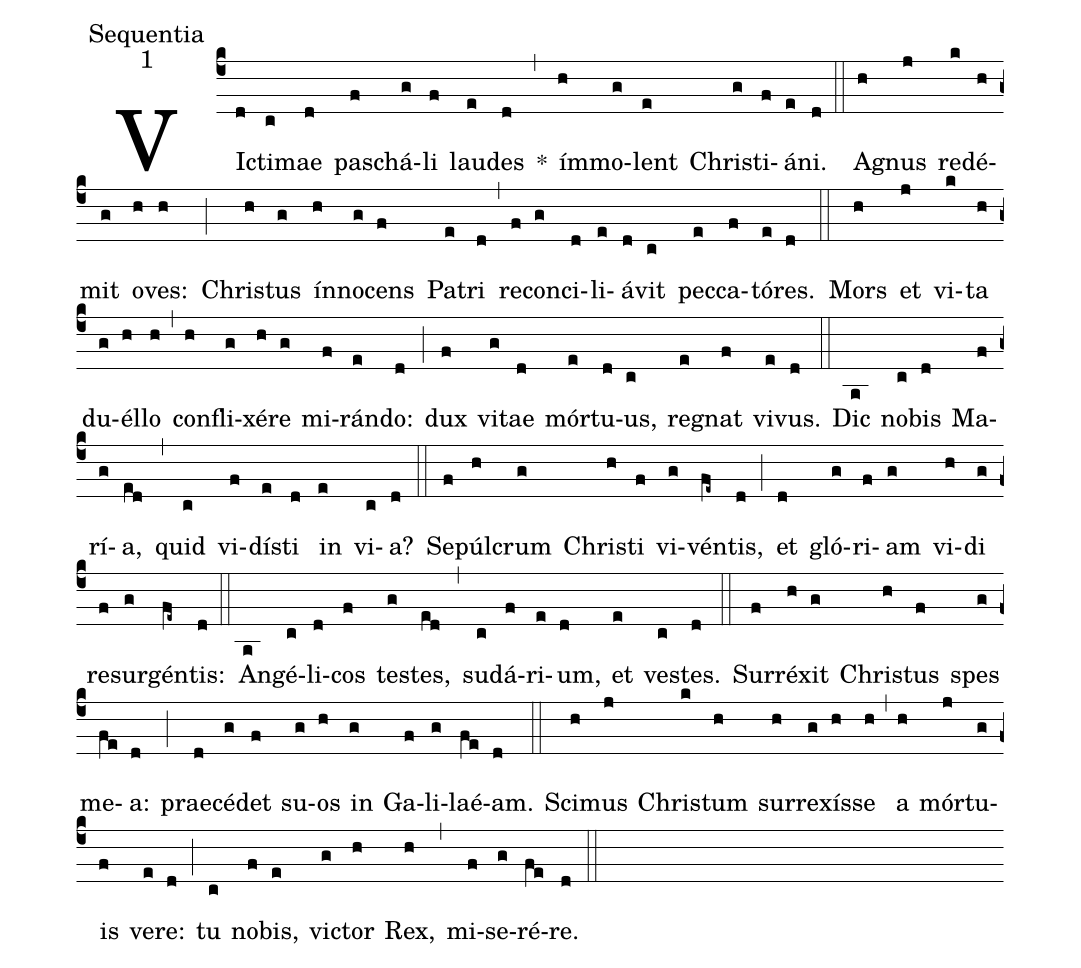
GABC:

office-part:Sequentia;
mode:1;
%%
(c4) VIc(d)ti(c)mae(d) pa(f)schá(g)li(f) lau(e)des(d) *(,) ím(h)mo(g)lent(e) Chri(g)sti(f)á(e)ni.(d) (::)
A(h)gnus(j) re(k)dé(h)mit(g) o(h)ves:(h) (;) Chris(h)tus(g) ín(h)no(g)cens(f) Pa(e)tri(d) (,) re(f)con(g)ci(d)li(e)á(d)vit(c) pec(e)ca(f)tó(e)res.(d) (::)
Mors(h) et(j) vi(k)ta(h) du(g)él(h)lo(h) (,) con(h)fli(g)xé(h)re(g) mi(f)rán(e)do:(d) (;) dux(f) vi(g)tae(d) mór(e)tu(d)us,(c) re(e)gnat(f) vi(e)vus.(d) (::)
Dic(a) no(c)bis(d) Ma(f)rí(g)a,(ed) (,) quid(c) vi(f)dí(e)sti(d) in(e) vi(c)a?(d) (::)
Se(f)púl(h)crum(g) Chris(h)ti(f) vi(g)vén(fe~)tis,(d) (;) et(d) gló(g)ri(f)am(g) vi(h)di(g) re(f)sur(g)gén(fe~)tis:(d) (::)
An(a)gé(c)li(d)cos(f) tes(g)tes,(ed) (,) su(c)dá(f)ri(e)um,(d) et(e) ves(c)tes.(d) (::)
Sur(f)ré(h)xit(g) Chris(h)tus(f) spes(g) me(fe)a:(d) (;) prae(d)cé(g)det(f) su(g)os(h) in(g) Ga(f)li(g)laé(fe)am.(d) (::)
Sci(h)mus(j) Chris(k)tum(h) sur(h)re(g)xís(h)se(h) (,) a(h) mór(j)tu(g)is(f) ve(e)re:(d) (;) tu(c) no(f)bis,(e) vic(g)tor(h) Rex,(h) (,) mi(f)se(g)ré(fe)re.(d) (::)
